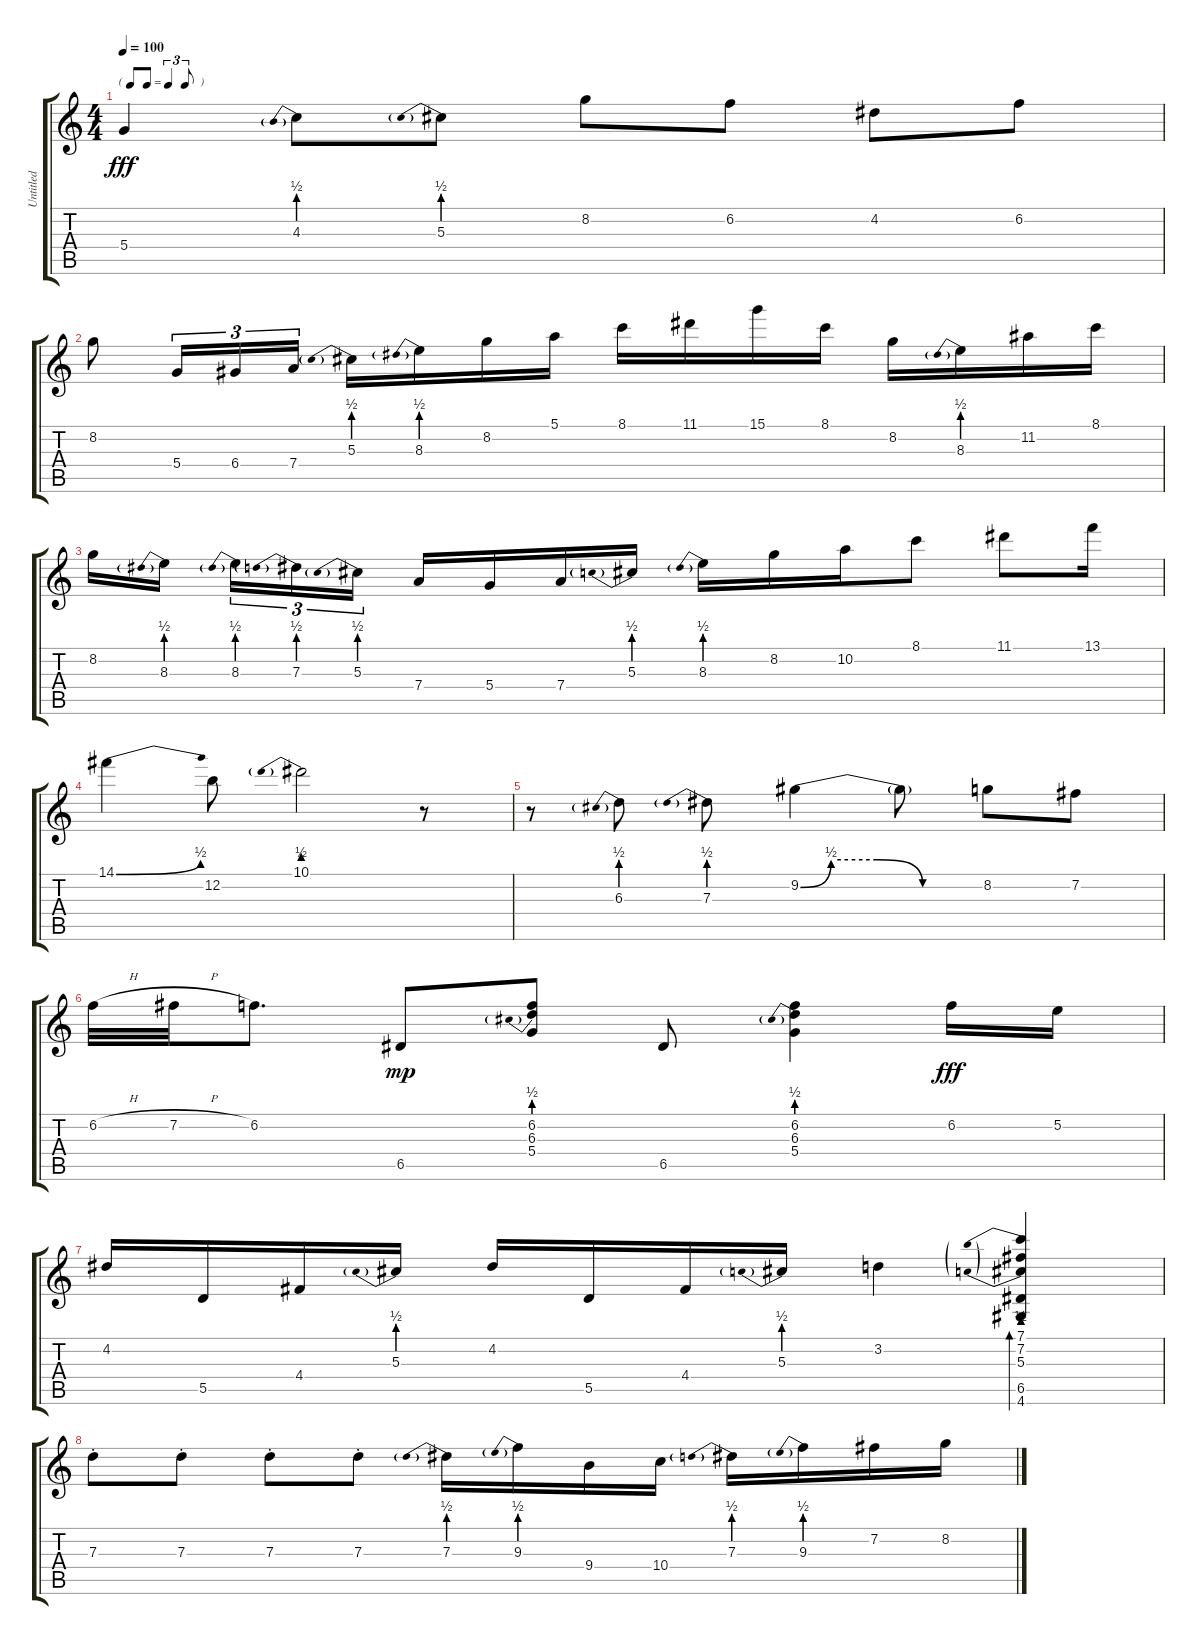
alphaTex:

\track ("Untitled" "Untitled") {instrument acousticguitarsteel}
\staff {score tabs}
\tuning (E4 B3 G3 D3 A2 E2) {hide}
\ts (4 4)
\tf triplet8th
\tempo 100
\clef g2
\ks c
5.4{t}.4{dy fff} 4.3{be (prebend 0 2 60 2)}.8 5.3{be (prebend 0 2 60 2)}.8 8.2.8 6.2.8 4.2.8 6.2.8 |
8.2.8 5.4.16{tu (3 2)} 6.4.16{tu (3 2)} 7.4.16{tu (3 2)} 5.3{be (prebend 0 2 60 2)}.16 8.3{be (prebend 0 2 60 2)}.16 8.2.16 5.1.16 8.1.16 11.1.16 15.1.16 8.1.16 8.2.16 8.3{be (prebend 0 2 60 2)}.16 11.2.16 8.1.16 |
8.2.16 8.3{be (prebend 0 2 60 2)}.16{beam splitsecondary} 8.3{be (prebend 0 2 60 2)}.16{tu (3 2)} 7.3{be (prebend 0 2 60 2)}.16{tu (3 2)} 5.3{be (prebend 0 2 60 2)}.16{tu (3 2)} 7.4.16 5.4.16 7.4.16 5.3{be (prebend 0 2 60 2)}.16 8.3{be (prebend 0 2 60 2)}.16 8.2.16 10.2.16 8.1.8 11.1.8 13.1.16 |
14.1{be (bend 0 0 60 2)}.4 12.2.8 10.1{be (prebend 0 2 60 2)}.2 r.8 |
r.8 6.3{be (prebend 0 2 60 2)}.8 7.3{be (prebend 0 2 60 2)}.8 9.2{be (custom 0 0 10 2 25 2 40 0 60 0)}.4 9.2{t}.8 8.2.8 7.2.8 |
6.2{h}.32 7.2{h}.32 6.2.8{d} 6.5.8{dy mp} (6.2 6.3{be (prebend 0 2 60 2)} 5.4).8 6.5.8 (6.2 6.3{be (prebend 0 2 60 2)} 5.4).4 6.2.16{dy fff} 5.2.16 |
4.2.16 5.5.16 4.4.16 5.3{be (prebend 0 2 60 2)}.16 4.2.16 5.5.16 4.4.16 5.3{be (prebend 0 2 60 2)}.16 3.2.4 (7.1{be (prebend 0 2 60 2)} 7.2 5.3{be (prebend 0 2 60 2)} 6.5 4.6).4{bd 30} |
7.3{st}.8 7.3{st}.8 7.3{st}.8 7.3{st}.8 7.3{be (prebend 0 2 60 2)}.16 9.3{be (prebend 0 2 60 2)}.16 9.4.16 10.4.16 7.3{be (prebend 0 2 60 2)}.16 9.3{be (prebend 0 2 60 2)}.16 7.2.16 8.2.16
